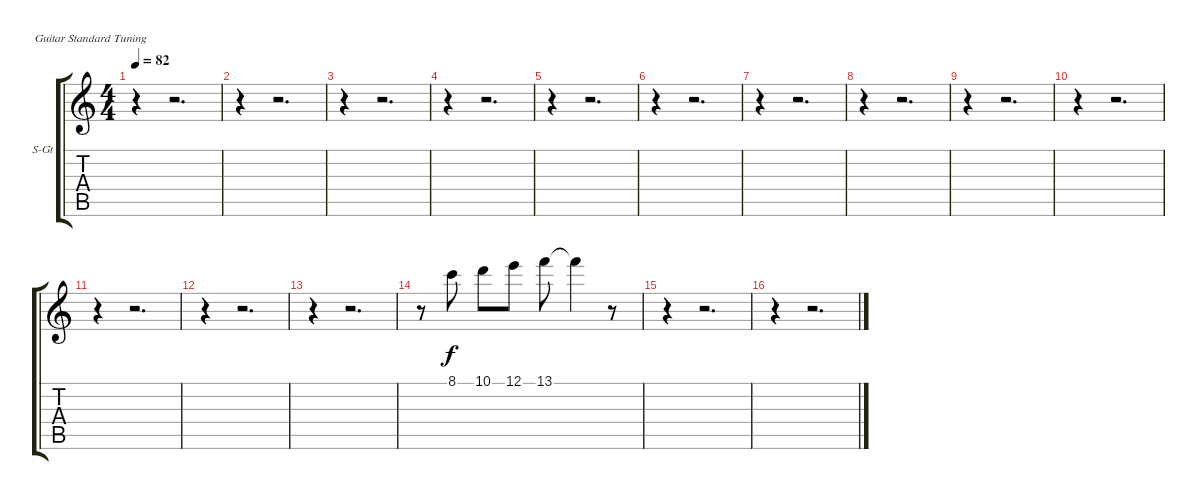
\bracketExtendMode groupsimilarinstruments
\firstSystemTrackNameOrientation horizontal
\otherSystemsTrackNameOrientation horizontal
\track ("和声" "S-Gt") {instrument lead3calliope}
\staff {score tabs}
\tuning (E4 B3 G3 D3 A2 E2)
\displaytranspose 12
\ts (4 4)
\tempo 82
\clef g2
\ks c
r.4{dy f instrument lead3calliope} r.2{d} |
r.4 r.2{d} |
r.4 r.2{d} |
r.4 r.2{d} |
r.4 r.2{d} |
r.4 r.2{d} |
r.4 r.2{d} |
r.4 r.2{d} |
r.4 r.2{d} |
r.4 r.2{d} |
r.4 r.2{d} |
r.4 r.2{d} |
r.4 r.2{d} |
r.8 8.1.8 10.1.8 12.1.8 13.1.8 13.1{t}.4 r.8 |
r.4 r.2{d} |
r.4 r.2{d}
